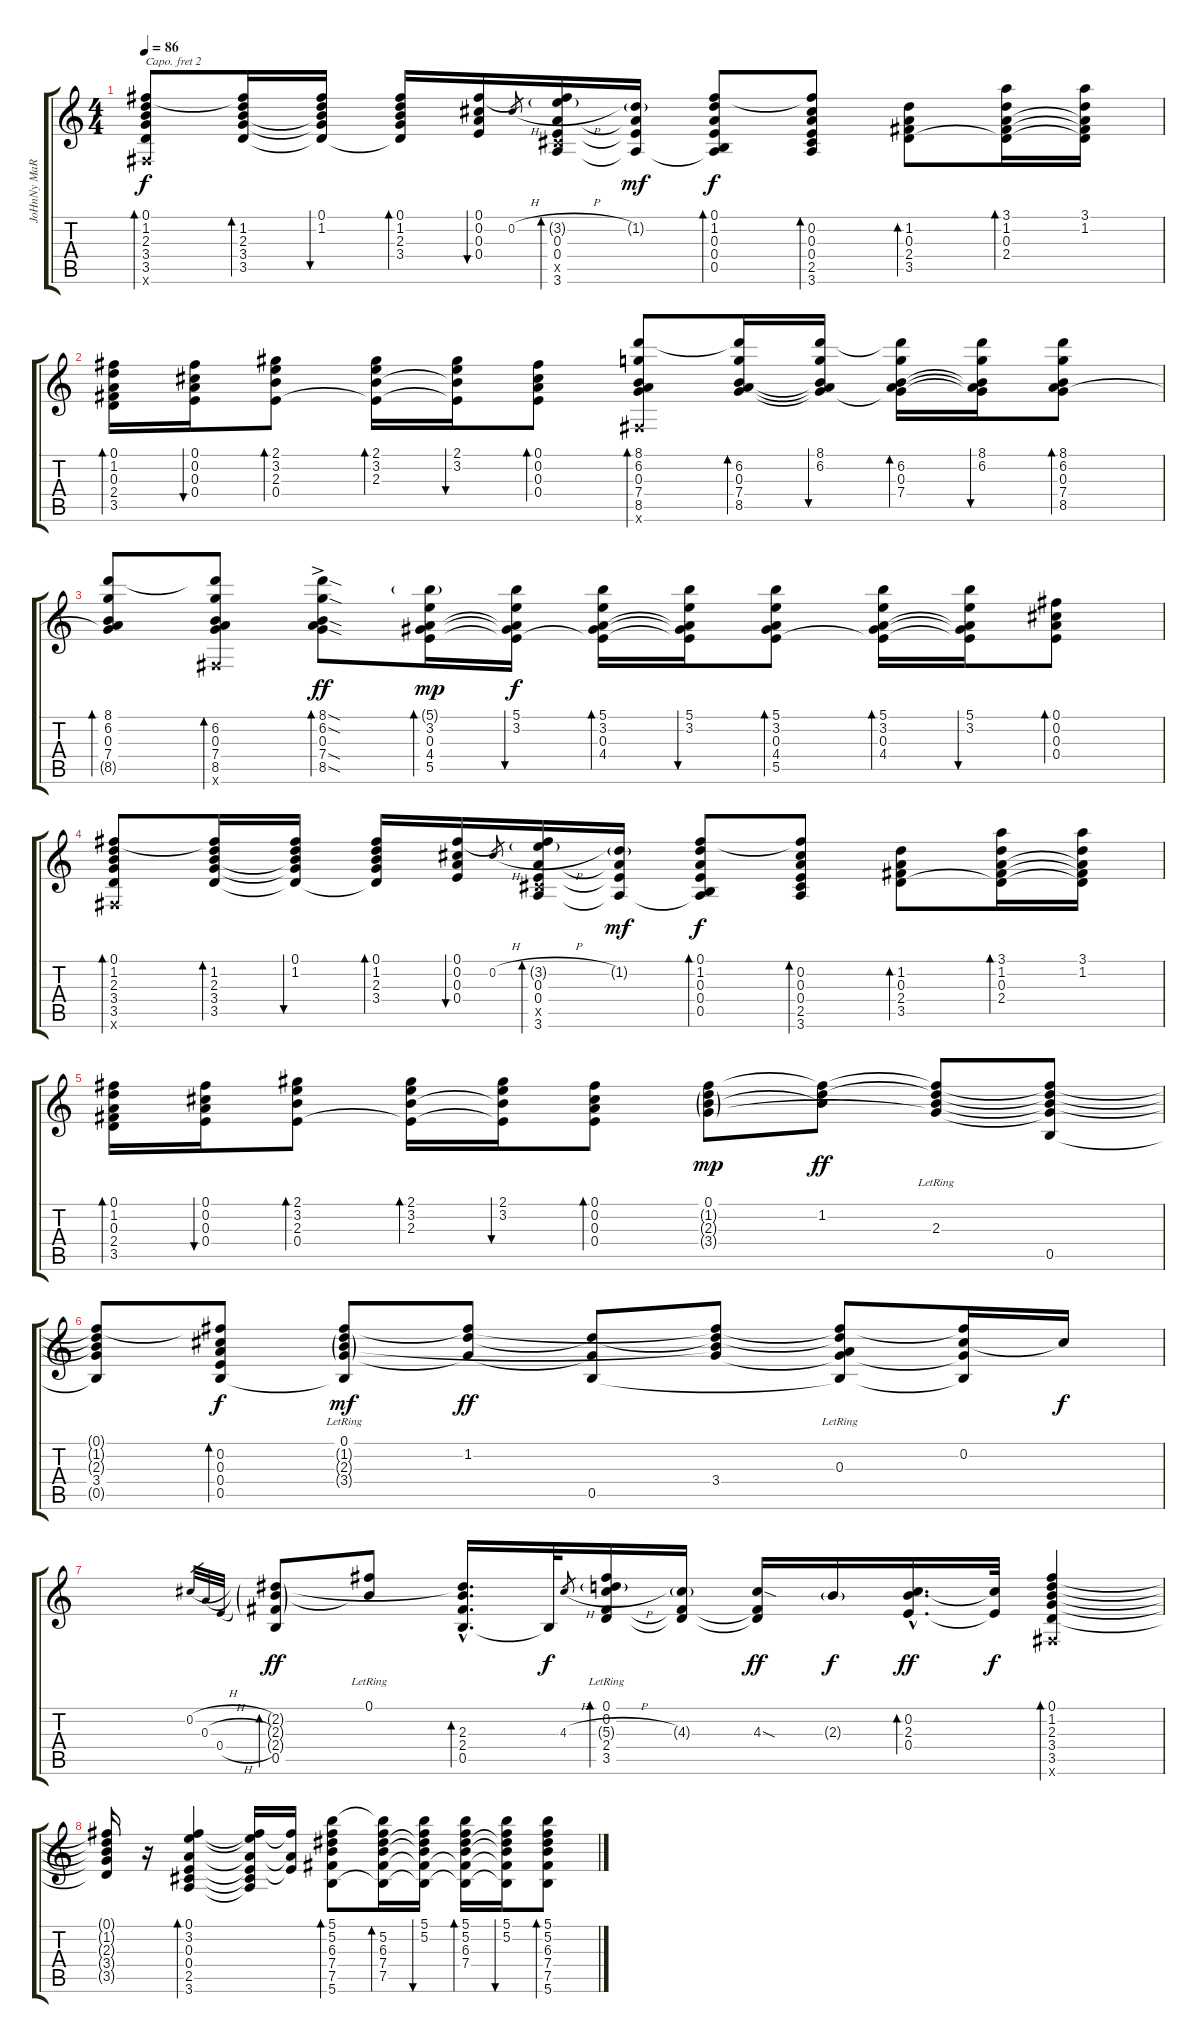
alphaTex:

\track ("JoHnNy MaRR" "JoHnNy MaR") {instrument acousticguitarsteel}
\staff {score tabs}
\capo 2
\tuning (E4 B3 G3 D3 A2 E2) {hide}
\ts (4 4)
\tempo 86
\clef g2
\ks c
(0.1 1.2 2.3 3.4 3.5 0.6{x}).8{bd 30 dy f} (0.1{t} 1.2 2.3 3.4 3.5).16{bd 30} (0.1 1.2 2.3{t} 3.4{t} 3.5{t}).16{bu 30} (0.1 1.2 2.3 3.4 3.5{t}).16{bd 30} (0.1 0.2 0.3 0.4).16{bu 30} 0.2{h}.8{gr} (0.1{t} 3.2{h g} 0.3 0.4 2.5{x} 3.6).16{bd 30} (1.2{g} 0.3{t} 0.4{t} 3.6{t}).16{dy mf} (0.1 1.2 0.3 0.4 0.5 3.6{t}).8{bd 30 dy f} (0.1{t} 0.2 0.3 0.4 2.5 3.6).8{bd 30} (1.2 0.3 2.4 3.5).8{bd 30} (3.1 1.2 0.3 2.4 3.5{t}).16{bd 30} (3.1 1.2 0.3{t} 2.4{t} 3.5{t}).16 |
(0.1 1.2 0.3 2.4 3.5).16{bd 30} (0.1 0.2 0.3 0.4).16{bu 30} (2.1 3.2 2.3 0.4).8{bd 30} (2.1 3.2 2.3 0.4{t}).16{bd 30} (2.1 3.2 2.3{t} 0.4{t}).16{bu 30} (0.1 0.2 0.3 0.4).8{bd 30} (8.1 6.2 0.3 7.4 8.5 0.6{x}).8{bd 30} (8.1{t} 6.2 0.3 7.4 8.5).16{bd 30} (8.1 6.2 0.3{t} 7.4{t} 8.5{t}).16{bu 30} (8.1{t} 6.2 0.3 7.4 8.5{t}).16{bd 30} (8.1 6.2 0.3{t} 7.4{t} 8.5{t}).16{bu 30} (8.1 6.2 0.3 7.4 8.5).8{bd 30} |
(8.1 6.2 0.3 7.4 8.5{t}).8{bd 30} (8.1{t} 6.2 0.3 7.4 8.5 0.6{x}).8{bd 30} (8.1{sod ac} 6.2{sod} 0.3 7.4{sod} 8.5{sod}).8{bd 30 dy ff} (5.1{g} 3.2 0.3 4.4 5.5).16{bd 30 dy mp} (5.1 3.2 0.3{t} 4.4{t} 5.5{t}).16{bu 30 dy f} (5.1 3.2 0.3 4.4 5.5{t}).16{bd 30} (5.1 3.2 0.3{t} 4.4{t} 5.5{t}).16{bu 30} (5.1 3.2 0.3 4.4 5.5).8{bd 30} (5.1 3.2 0.3 4.4 5.5{t}).16{bd 30} (5.1 3.2 0.3{t} 4.4{t} 5.5{t}).16{bu 30} (0.1 0.2 0.3 0.4).8{bd 30} |
(0.1 1.2 2.3 3.4 3.5 0.6{x}).8{bd 30} (0.1{t} 1.2 2.3 3.4 3.5).16{bd 30} (0.1 1.2 2.3{t} 3.4{t} 3.5{t}).16{bu 30} (0.1 1.2 2.3 3.4 3.5{t}).16{bd 30} (0.1 0.2 0.3 0.4).16{bu 30} 0.2{h}.8{gr} (0.1{t} 3.2{h g} 0.3 0.4 2.5{x} 3.6).16{bd 30} (1.2{g} 0.3{t} 0.4{t} 3.6{t}).16{dy mf} (0.1 1.2 0.3 0.4 0.5 3.6{t}).8{bd 30 dy f} (0.1{t} 0.2 0.3 0.4 2.5 3.6).8{bd 30} (1.2 0.3 2.4 3.5).8{bd 30} (3.1 1.2 0.3 2.4 3.5{t}).16{bd 30} (3.1 1.2 0.3{t} 2.4{t} 3.5{t}).16 |
(0.1 1.2 0.3 2.4 3.5).16{bd 30} (0.1 0.2 0.3 0.4).16{bu 30} (2.1 3.2 2.3 0.4).8{bd 30} (2.1 3.2 2.3 0.4{t}).16{bd 30} (2.1 3.2 2.3{t} 0.4{t}).16{bu 30} (0.1 0.2 0.3 0.4).8{bd 30} (0.1 1.2{g} 2.3{g} 3.4{g}).8{dy mp} (0.1{t} 1.2 2.3{t}).8{dy ff} (0.1{t} 1.2{t} 2.3{lr} 3.4{t}).8 (0.1{t} 1.2{t} 2.3{t} 3.4{t} 0.5).8 |
(0.1{t} 1.2{t} 2.3{t} 3.4 0.5{t}).8 (0.1{t} 0.2 0.3 0.4 0.5).8{bd 30 dy f} (0.1 1.2{g lr} 2.3{g} 3.4{g} 0.5{t}).8{dy mf} (0.1{t} 1.2 3.4{t}).8{dy ff} (1.2{t} 3.4{t} 0.5).8 (0.1{t} 1.2{t} 2.3{t} 3.4).8 (0.1{t} 1.2{t} 0.3{lr} 3.4{t} 0.5{t}).8 (0.1{t} 0.2 3.4{t} 0.5{t}).16 0.2{t}.16{dy f} |
0.2{h}.32{gr} 0.3{h}.32{gr} 0.4{h}.32{gr} (2.2{g} 2.3{g} 2.4{g} 0.5).8{bd 60 dy ff} (0.1{lr} 2.3{t}).8 (2.2{hac t} 2.3{hac} 2.4{hac} 0.5{hac}).16{d bd 30} 0.5{t}.32{dy f} 4.3{h}.8{gr} (0.1{lr} 0.2{lr} 5.3{h g} 2.4 3.5).16{bd 30} (4.3{g} 2.4{t} 3.5{t}).16 (4.3{sod} 2.4{t} 3.5{t}).16{dy ff} 2.3{g}.16{dy f} (0.2{hac} 2.3{hac} 0.4{hac}).16{d bd 30 dy ff} (0.2{t} 0.4{t}).32{dy f} (0.1 1.2 2.3 3.4 3.5 0.6{x}).4{bd 60} |
(0.1{t} 1.2{t} 2.3{t} 3.4{t} 3.5{t}).16 r.16 (0.1 3.2 0.3 0.4 2.5 3.6).4{bd 60} (0.1{t} 3.2{t} 0.3{t} 0.4{t} 2.5{t} 3.6{t}).16 (0.1{t} 0.3{t} 0.4{t}).16 (5.1 5.2 6.3 7.4 7.5 5.6).8{bd 60} (5.1{t} 5.2 6.3 7.4 7.5 5.6{t}).16{bd 30} (5.1 5.2 6.3{t} 7.4{t} 7.5{t} 5.6{t}).16{bu 30} (5.1 5.2 6.3 7.4 7.5{t} 5.6{t}).16{bd 30} (5.1 5.2 6.3{t} 7.4{t} 7.5{t} 5.6{t}).16{bu 30} (5.1 5.2 6.3 7.4 7.5 5.6).8{bd 30}
